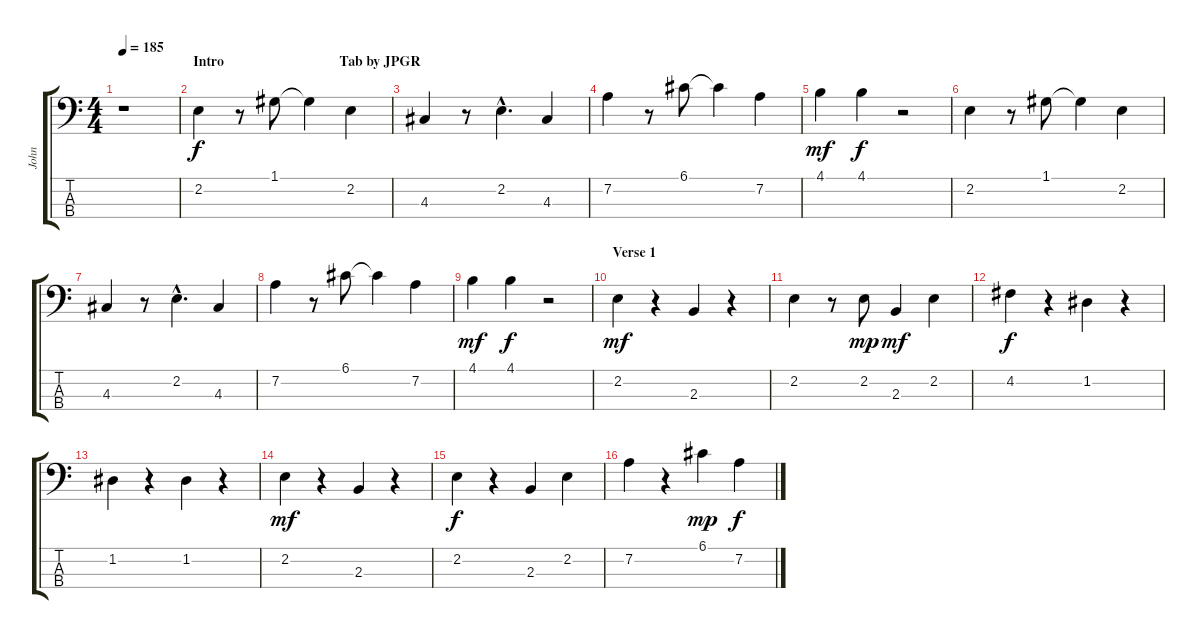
\track ("John" "John") {instrument electricbasspick}
\staff {score tabs}
\tuning (G2 D2 A1 E1) {hide}
\ts (4 4)
\tempo 185
\clef f4
\ks c
r.1{dy f instrument electricbasspick} |
\section ("" "Intro                                 Tab by JPGR")
2.2.4 r.8 1.1.8 1.1{t}.4 2.2.4 |
4.3.4 r.8 2.2{hac}.4{d} 4.3.4 |
7.2.4 r.8 6.1.8 6.1{t}.4 7.2.4 |
4.1.4{dy mf} 4.1.4{dy f} r.2 |
2.2.4 r.8 1.1.8 1.1{t}.4 2.2.4 |
4.3.4 r.8 2.2{hac}.4{d} 4.3.4 |
7.2.4 r.8 6.1.8 6.1{t}.4 7.2.4 |
4.1.4{dy mf} 4.1.4{dy f} r.2 |
\section ("" "Verse 1")
2.2.4{dy mf} r.4 2.3.4 r.4 |
2.2.4 r.8 2.2.8{dy mp} 2.3.4{dy mf} 2.2.4 |
4.2.4{dy f} r.4 1.2.4 r.4 |
1.2.4 r.4 1.2.4 r.4 |
2.2.4{dy mf} r.4 2.3.4 r.4 |
2.2.4{dy f} r.4 2.3.4 2.2.4 |
7.2.4 r.4 6.1.4{dy mp} 7.2.4{dy f}
